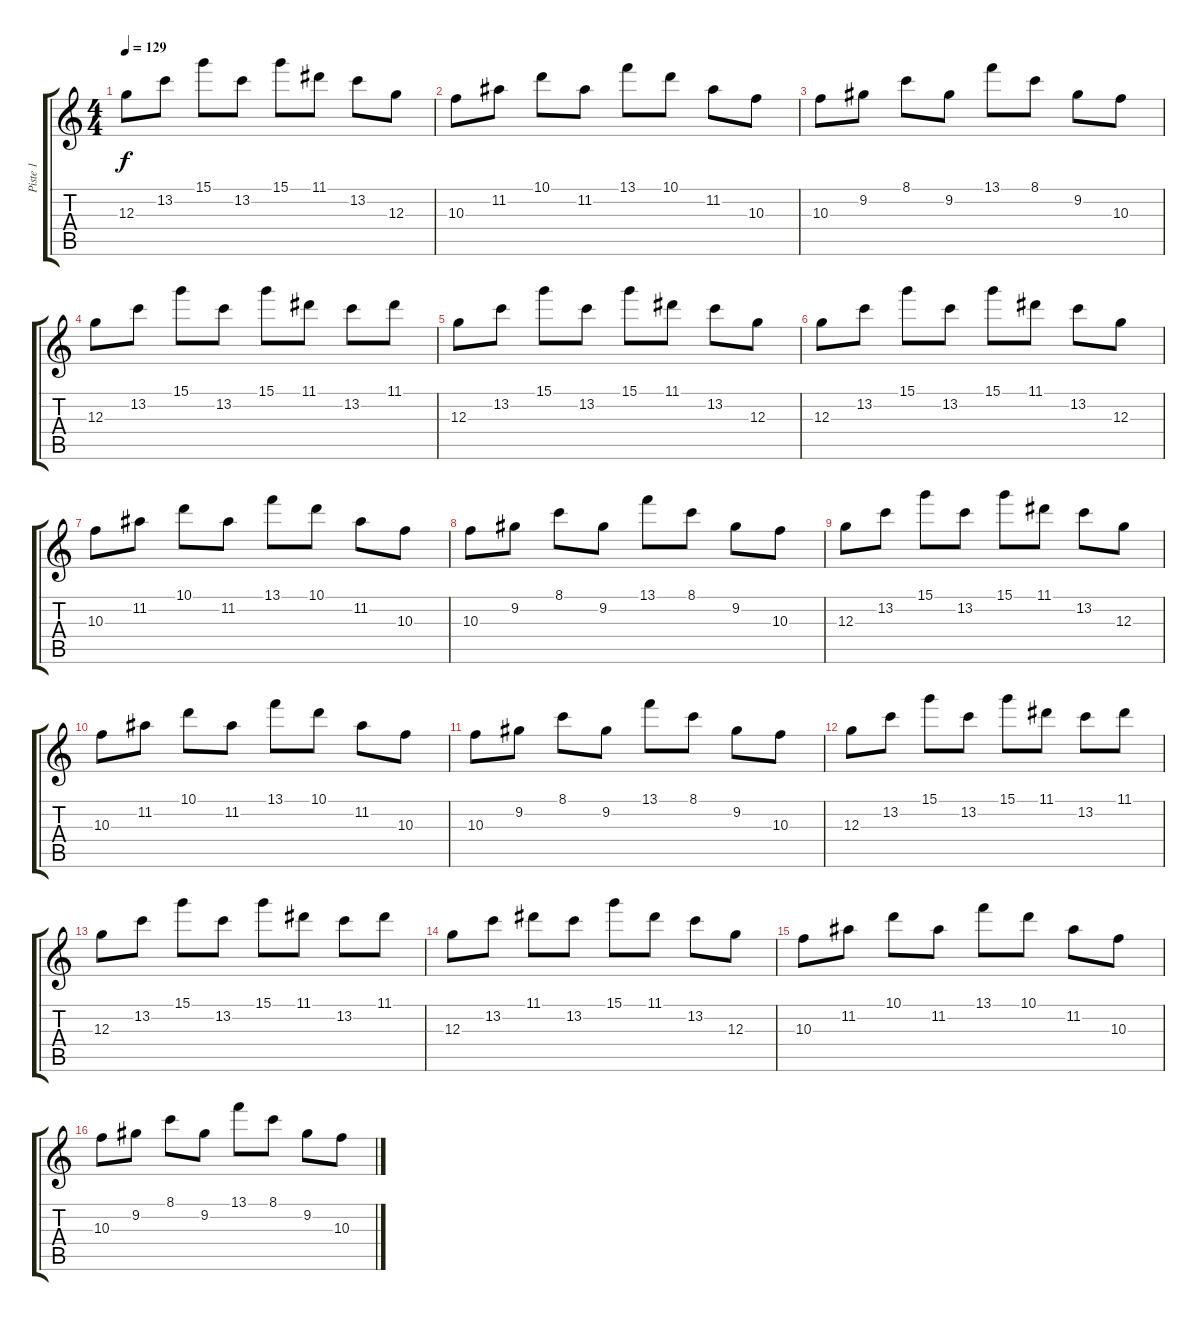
\track ("Piste 1" "Piste 1") {instrument distortionguitar}
\staff {score tabs}
\tuning (E4 B3 G3 D3 A2 E2) {hide}
\ts (4 4)
\tempo 129
\clef g2
\ks c
12.3.8{dy f} 13.2.8 15.1.8 13.2.8 15.1.8 11.1.8 13.2.8 12.3.8 |
10.3.8 11.2.8 10.1.8 11.2.8 13.1.8 10.1.8 11.2.8 10.3.8 |
10.3.8 9.2.8 8.1.8 9.2.8 13.1.8 8.1.8 9.2.8 10.3.8 |
12.3.8 13.2.8 15.1.8 13.2.8 15.1.8 11.1.8 13.2.8 11.1.8 |
12.3.8 13.2.8 15.1.8 13.2.8 15.1.8 11.1.8 13.2.8 12.3.8 |
12.3.8 13.2.8 15.1.8 13.2.8 15.1.8 11.1.8 13.2.8 12.3.8 |
10.3.8 11.2.8 10.1.8 11.2.8 13.1.8 10.1.8 11.2.8 10.3.8 |
10.3.8 9.2.8 8.1.8 9.2.8 13.1.8 8.1.8 9.2.8 10.3.8 |
12.3.8 13.2.8 15.1.8 13.2.8 15.1.8 11.1.8 13.2.8 12.3.8 |
10.3.8 11.2.8 10.1.8 11.2.8 13.1.8 10.1.8 11.2.8 10.3.8 |
10.3.8 9.2.8 8.1.8 9.2.8 13.1.8 8.1.8 9.2.8 10.3.8 |
12.3.8 13.2.8 15.1.8 13.2.8 15.1.8 11.1.8 13.2.8 11.1.8 |
12.3.8 13.2.8 15.1.8 13.2.8 15.1.8 11.1.8 13.2.8 11.1.8 |
12.3.8 13.2.8 11.1.8 13.2.8 15.1.8 11.1.8 13.2.8 12.3.8 |
10.3.8 11.2.8 10.1.8 11.2.8 13.1.8 10.1.8 11.2.8 10.3.8 |
10.3.8 9.2.8 8.1.8 9.2.8 13.1.8 8.1.8 9.2.8 10.3.8
